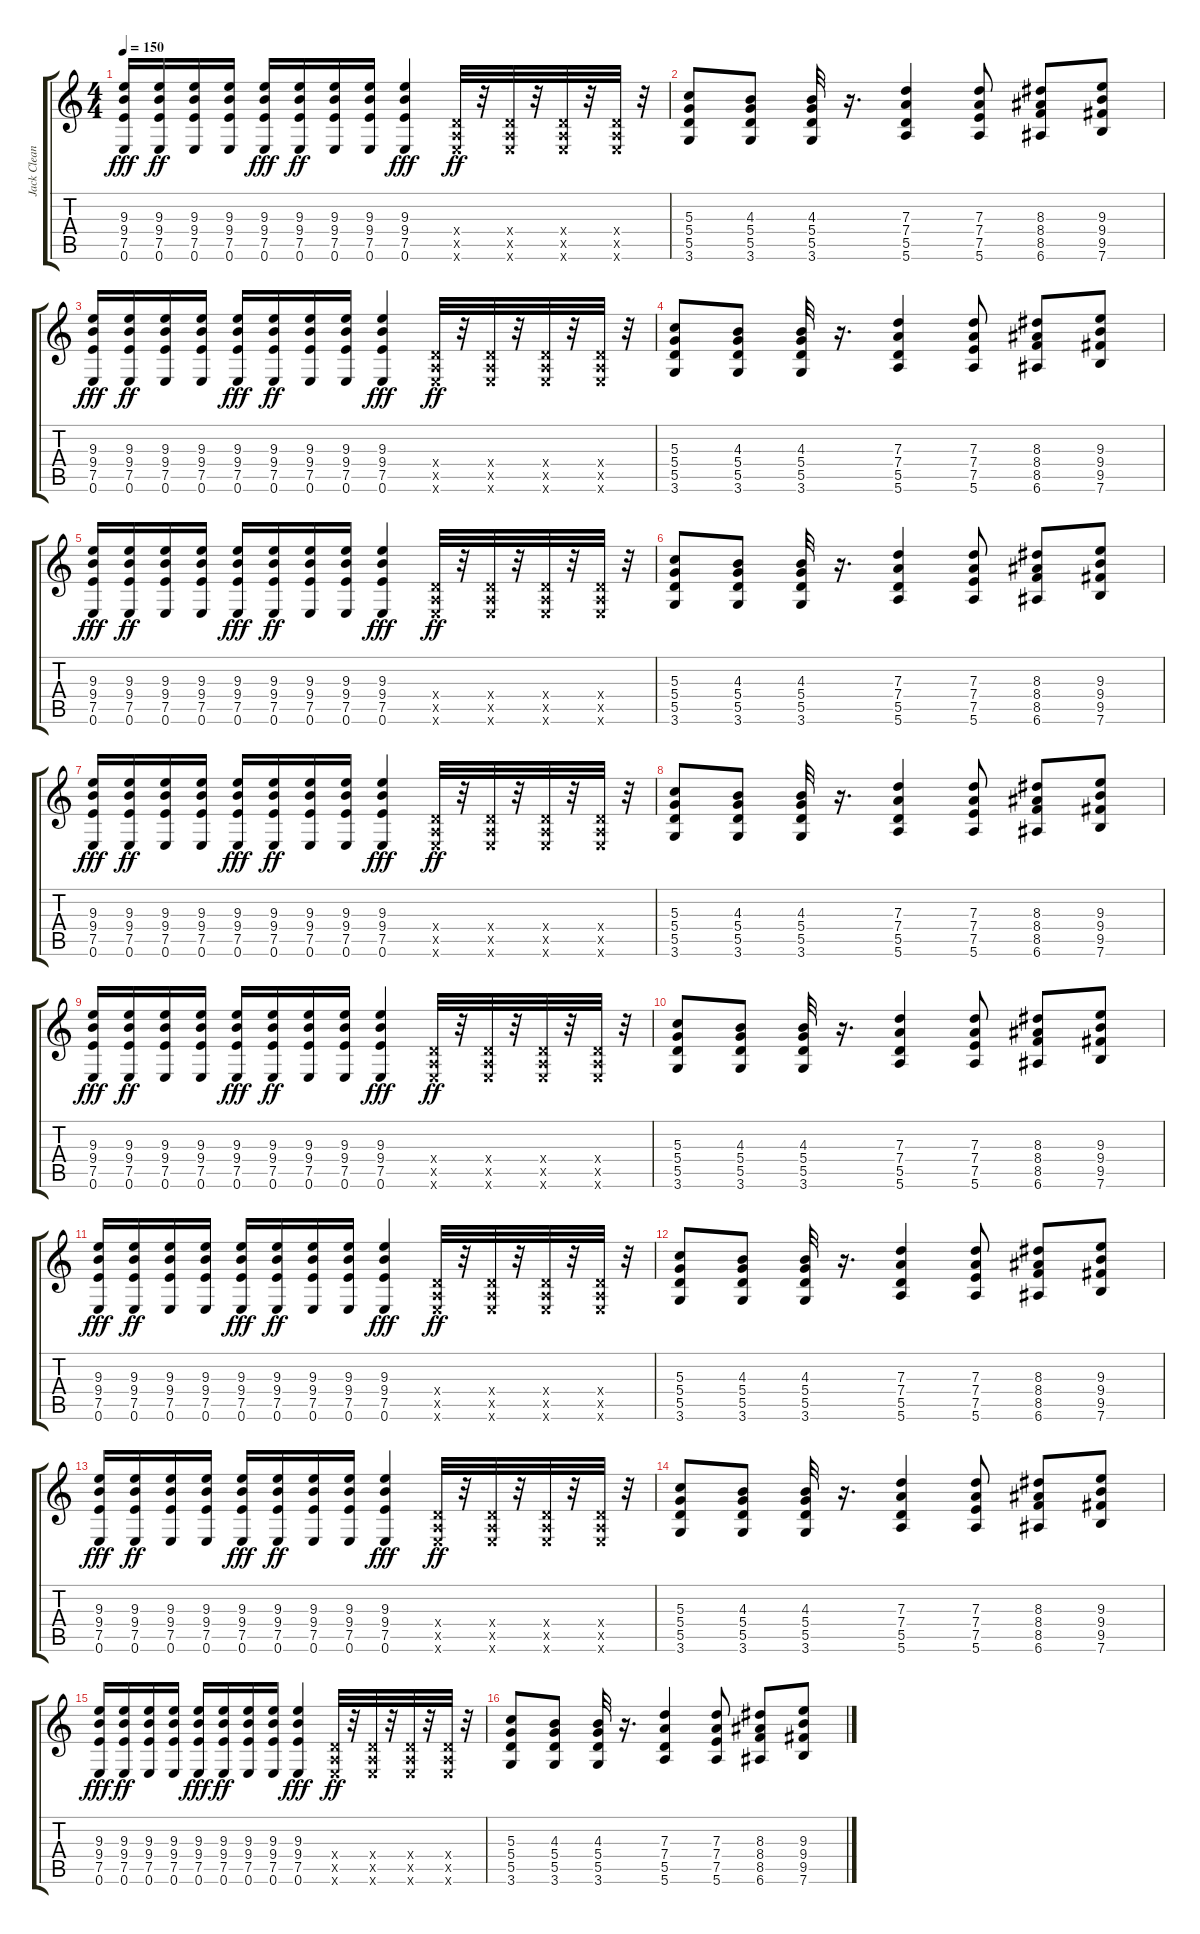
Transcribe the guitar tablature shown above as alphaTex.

\track ("Jack Clean" "Jack Clean") {instrument acousticguitarsteel}
\staff {score tabs}
\tuning (E4 B3 G3 D3 A2 E2) {hide}
\ts (4 4)
\tempo 150
\clef g2
\ks c
(9.3 9.4 7.5 0.6).16{dy fff instrument acousticguitarsteel} (9.3 9.4 7.5 0.6).16{dy ff} (9.3 9.4 7.5 0.6).16 (9.3 9.4 7.5 0.6).16 (9.3 9.4 7.5 0.6).16{dy fff} (9.3 9.4 7.5 0.6).16{dy ff} (9.3 9.4 7.5 0.6).16 (9.3 9.4 7.5 0.6).16 (9.3 9.4 7.5 0.6).4{dy fff} (0.4{x} 0.5{x} 0.6{x}).32{dy ff} r.32 (0.4{x} 0.5{x} 0.6{x}).32 r.32 (0.4{x} 0.5{x} 0.6{x}).32 r.32 (0.4{x} 0.5{x} 0.6{x}).32 r.32 |
(5.3 5.4 5.5 3.6).8 (4.3 5.4 5.5 3.6).8 (4.3 5.4 5.5 3.6).32 r.16{d} (7.3 7.4 5.5 5.6).4 (7.3 7.4 7.5 5.6).8 (8.3 8.4 8.5 6.6).8 (9.3 9.4 9.5 7.6).8 |
(9.3 9.4 7.5 0.6).16{dy fff} (9.3 9.4 7.5 0.6).16{dy ff} (9.3 9.4 7.5 0.6).16 (9.3 9.4 7.5 0.6).16 (9.3 9.4 7.5 0.6).16{dy fff} (9.3 9.4 7.5 0.6).16{dy ff} (9.3 9.4 7.5 0.6).16 (9.3 9.4 7.5 0.6).16 (9.3 9.4 7.5 0.6).4{dy fff} (0.4{x} 0.5{x} 0.6{x}).32{dy ff} r.32 (0.4{x} 0.5{x} 0.6{x}).32 r.32 (0.4{x} 0.5{x} 0.6{x}).32 r.32 (0.4{x} 0.5{x} 0.6{x}).32 r.32 |
(5.3 5.4 5.5 3.6).8 (4.3 5.4 5.5 3.6).8 (4.3 5.4 5.5 3.6).32 r.16{d} (7.3 7.4 5.5 5.6).4 (7.3 7.4 7.5 5.6).8 (8.3 8.4 8.5 6.6).8 (9.3 9.4 9.5 7.6).8 |
(9.3 9.4 7.5 0.6).16{dy fff} (9.3 9.4 7.5 0.6).16{dy ff} (9.3 9.4 7.5 0.6).16 (9.3 9.4 7.5 0.6).16 (9.3 9.4 7.5 0.6).16{dy fff} (9.3 9.4 7.5 0.6).16{dy ff} (9.3 9.4 7.5 0.6).16 (9.3 9.4 7.5 0.6).16 (9.3 9.4 7.5 0.6).4{dy fff} (0.4{x} 0.5{x} 0.6{x}).32{dy ff} r.32 (0.4{x} 0.5{x} 0.6{x}).32 r.32 (0.4{x} 0.5{x} 0.6{x}).32 r.32 (0.4{x} 0.5{x} 0.6{x}).32 r.32 |
(5.3 5.4 5.5 3.6).8 (4.3 5.4 5.5 3.6).8 (4.3 5.4 5.5 3.6).32 r.16{d} (7.3 7.4 5.5 5.6).4 (7.3 7.4 7.5 5.6).8 (8.3 8.4 8.5 6.6).8 (9.3 9.4 9.5 7.6).8 |
(9.3 9.4 7.5 0.6).16{dy fff} (9.3 9.4 7.5 0.6).16{dy ff} (9.3 9.4 7.5 0.6).16 (9.3 9.4 7.5 0.6).16 (9.3 9.4 7.5 0.6).16{dy fff} (9.3 9.4 7.5 0.6).16{dy ff} (9.3 9.4 7.5 0.6).16 (9.3 9.4 7.5 0.6).16 (9.3 9.4 7.5 0.6).4{dy fff} (0.4{x} 0.5{x} 0.6{x}).32{dy ff} r.32 (0.4{x} 0.5{x} 0.6{x}).32 r.32 (0.4{x} 0.5{x} 0.6{x}).32 r.32 (0.4{x} 0.5{x} 0.6{x}).32 r.32 |
(5.3 5.4 5.5 3.6).8 (4.3 5.4 5.5 3.6).8 (4.3 5.4 5.5 3.6).32 r.16{d} (7.3 7.4 5.5 5.6).4 (7.3 7.4 7.5 5.6).8 (8.3 8.4 8.5 6.6).8 (9.3 9.4 9.5 7.6).8 |
(9.3 9.4 7.5 0.6).16{dy fff} (9.3 9.4 7.5 0.6).16{dy ff} (9.3 9.4 7.5 0.6).16 (9.3 9.4 7.5 0.6).16 (9.3 9.4 7.5 0.6).16{dy fff} (9.3 9.4 7.5 0.6).16{dy ff} (9.3 9.4 7.5 0.6).16 (9.3 9.4 7.5 0.6).16 (9.3 9.4 7.5 0.6).4{dy fff} (0.4{x} 0.5{x} 0.6{x}).32{dy ff} r.32 (0.4{x} 0.5{x} 0.6{x}).32 r.32 (0.4{x} 0.5{x} 0.6{x}).32 r.32 (0.4{x} 0.5{x} 0.6{x}).32 r.32 |
(5.3 5.4 5.5 3.6).8 (4.3 5.4 5.5 3.6).8 (4.3 5.4 5.5 3.6).32 r.16{d} (7.3 7.4 5.5 5.6).4 (7.3 7.4 7.5 5.6).8 (8.3 8.4 8.5 6.6).8 (9.3 9.4 9.5 7.6).8 |
(9.3 9.4 7.5 0.6).16{dy fff} (9.3 9.4 7.5 0.6).16{dy ff} (9.3 9.4 7.5 0.6).16 (9.3 9.4 7.5 0.6).16 (9.3 9.4 7.5 0.6).16{dy fff} (9.3 9.4 7.5 0.6).16{dy ff} (9.3 9.4 7.5 0.6).16 (9.3 9.4 7.5 0.6).16 (9.3 9.4 7.5 0.6).4{dy fff} (0.4{x} 0.5{x} 0.6{x}).32{dy ff} r.32 (0.4{x} 0.5{x} 0.6{x}).32 r.32 (0.4{x} 0.5{x} 0.6{x}).32 r.32 (0.4{x} 0.5{x} 0.6{x}).32 r.32 |
(5.3 5.4 5.5 3.6).8 (4.3 5.4 5.5 3.6).8 (4.3 5.4 5.5 3.6).32 r.16{d} (7.3 7.4 5.5 5.6).4 (7.3 7.4 7.5 5.6).8 (8.3 8.4 8.5 6.6).8 (9.3 9.4 9.5 7.6).8 |
(9.3 9.4 7.5 0.6).16{dy fff} (9.3 9.4 7.5 0.6).16{dy ff} (9.3 9.4 7.5 0.6).16 (9.3 9.4 7.5 0.6).16 (9.3 9.4 7.5 0.6).16{dy fff} (9.3 9.4 7.5 0.6).16{dy ff} (9.3 9.4 7.5 0.6).16 (9.3 9.4 7.5 0.6).16 (9.3 9.4 7.5 0.6).4{dy fff} (0.4{x} 0.5{x} 0.6{x}).32{dy ff} r.32 (0.4{x} 0.5{x} 0.6{x}).32 r.32 (0.4{x} 0.5{x} 0.6{x}).32 r.32 (0.4{x} 0.5{x} 0.6{x}).32 r.32 |
(5.3 5.4 5.5 3.6).8 (4.3 5.4 5.5 3.6).8 (4.3 5.4 5.5 3.6).32 r.16{d} (7.3 7.4 5.5 5.6).4 (7.3 7.4 7.5 5.6).8 (8.3 8.4 8.5 6.6).8 (9.3 9.4 9.5 7.6).8 |
(9.3 9.4 7.5 0.6).16{dy fff} (9.3 9.4 7.5 0.6).16{dy ff} (9.3 9.4 7.5 0.6).16 (9.3 9.4 7.5 0.6).16 (9.3 9.4 7.5 0.6).16{dy fff} (9.3 9.4 7.5 0.6).16{dy ff} (9.3 9.4 7.5 0.6).16 (9.3 9.4 7.5 0.6).16 (9.3 9.4 7.5 0.6).4{dy fff} (0.4{x} 0.5{x} 0.6{x}).32{dy ff} r.32 (0.4{x} 0.5{x} 0.6{x}).32 r.32 (0.4{x} 0.5{x} 0.6{x}).32 r.32 (0.4{x} 0.5{x} 0.6{x}).32 r.32 |
(5.3 5.4 5.5 3.6).8 (4.3 5.4 5.5 3.6).8 (4.3 5.4 5.5 3.6).32 r.16{d} (7.3 7.4 5.5 5.6).4 (7.3 7.4 7.5 5.6).8 (8.3 8.4 8.5 6.6).8 (9.3 9.4 9.5 7.6).8
